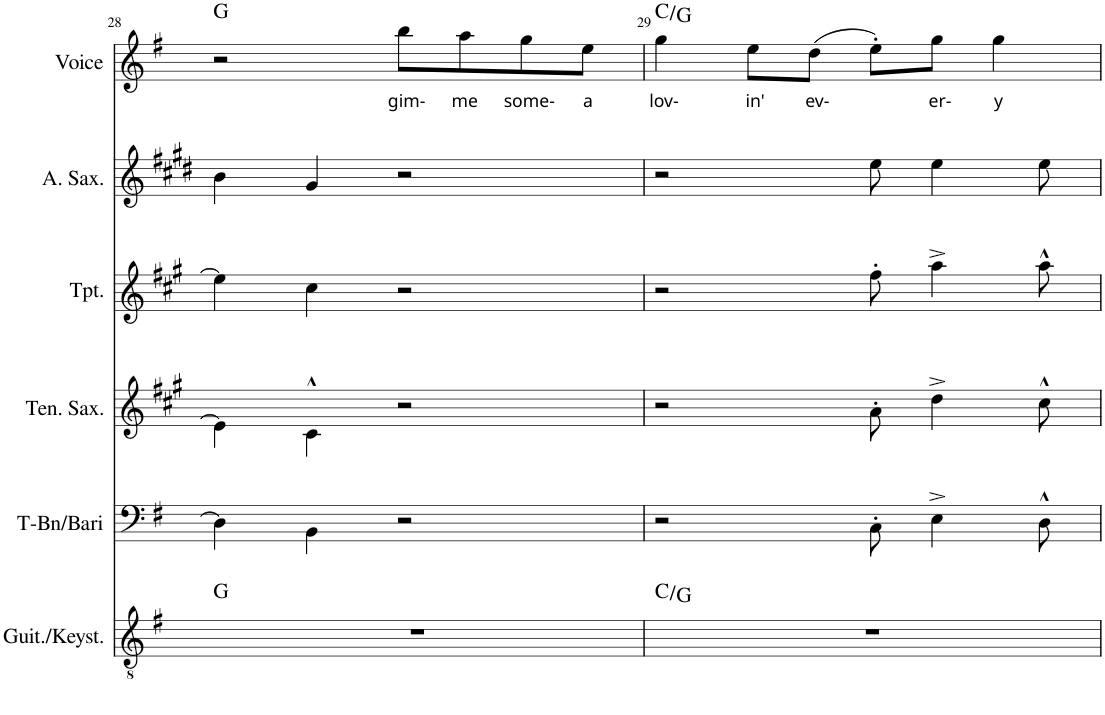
**kern	**harte	**kern	**kern	**kern	**kern	**kern	**text	**harte
*part6	*part6	*part5	*part4	*part3	*part2	*part1	*part1	*part1
*staff6	*	*staff5	*staff4	*staff3	*staff2	*staff1	*staff1	*
*I"Guit./Keys	*	*I"T-Bn/Bari	*I"Tenor Sax	*I"Trumpet	*I"Alto Saxophone	*I"Voice	*	*
*	*	*I'T-Bn/Bari	*I'Ten. Sax.	*I'Tpt.	*I'A. Sax.	*I'Voice	*	*
!!LO:PB:g=z
*clefGv2	*	*clefF4	*clefG2	*clefG2	*clefG2	*clefG2	*	*
*	*	*	*Trd8c14	*Trd1c2	*Trd5c9	*	*	*
*k[f#]	*	*k[f#]	*k[f#c#g#]	*k[f#c#g#]	*k[f#c#g#d#]	*k[f#]	*	*
*G:	*	*G:	*	*	*	*G:	*	*
*M4/4	*	*M4/4	*M4/4	*M4/4	*M4/4	*M4/4	*	*
=28	=28	=28	=28	=28	=28	=28	=28	=28
1r	G:maj	4D\]	4e\]	4ee\]	4b\	2r	.	G:maj
.	.	4BB\	4c#^^\	4cc#\	4g#/	.	.	.
!	!	!	!	!	!	!	!LO:LY:b	!
.	.	2r	2r	2r	2r	8bb\L	gim-	.
!	!	!	!	!	!	!	!LO:LY:b	!
.	.	.	.	.	.	8aa\	me	.
!	!	!	!	!	!	!	!LO:LY:b	!
.	.	.	.	.	.	8gg\	some-	.
!	!	!	!	!	!	!	!LO:LY:b	!
.	.	.	.	.	.	8ee\J	a	.
=29	=29	=29	=29	=29	=29	=29	=29	=29
!	!	!	!	!	!	!	!LO:LY:b	!
1r	C:maj/5	2r	2r	2r	2r	4gg\	lov-	C:maj/5
!	!	!	!	!	!	!	!LO:LY:b	!
.	.	.	.	.	.	8ee\L	in'	.
!	!	!	!	!	!	!	!LO:LY:b	!
.	.	.	.	.	.	(8dd\J	ev-	.
.	.	8C'\	8a'\	8ff#'\	8ee\	8ee'\L)	.	.
!	!	!	!	!	!	!	!LO:LY:b	!
.	.	4E^\	4dd^\	4aa^\	4ee\	8gg\J	er-	.
!	!	!	!	!	!	!	!LO:LY:b	!
.	.	.	.	.	.	4gg\	y	.
.	.	8D^^\	8cc#^^\	8aa^^\	8ee\	.	.	.
=	=	=	=	=	=	=	=	=
*-	*-	*-	*-	*-	*-	*-	*-	*-
